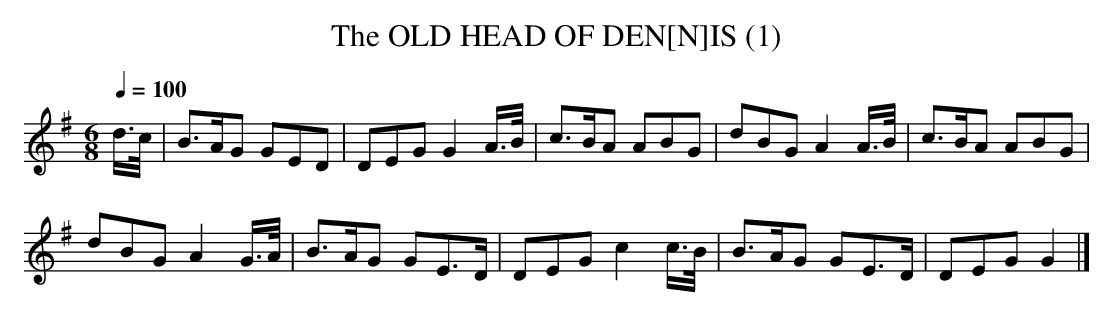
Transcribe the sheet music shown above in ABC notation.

X:1
T:OLD HEAD OF DEN[N]IS (1), The
Q:1/4=100
M:6/8
L:1/8
K:G
d/>c/|B>AG GED|DEG G2A/>B/|c>BA ABG|dBG A2A/>B/|c>BA ABG|
dBG A2G/>A/|B>AG GE>D|DEG c2c/>B/|B>AG GE>D|DEG G2|]
